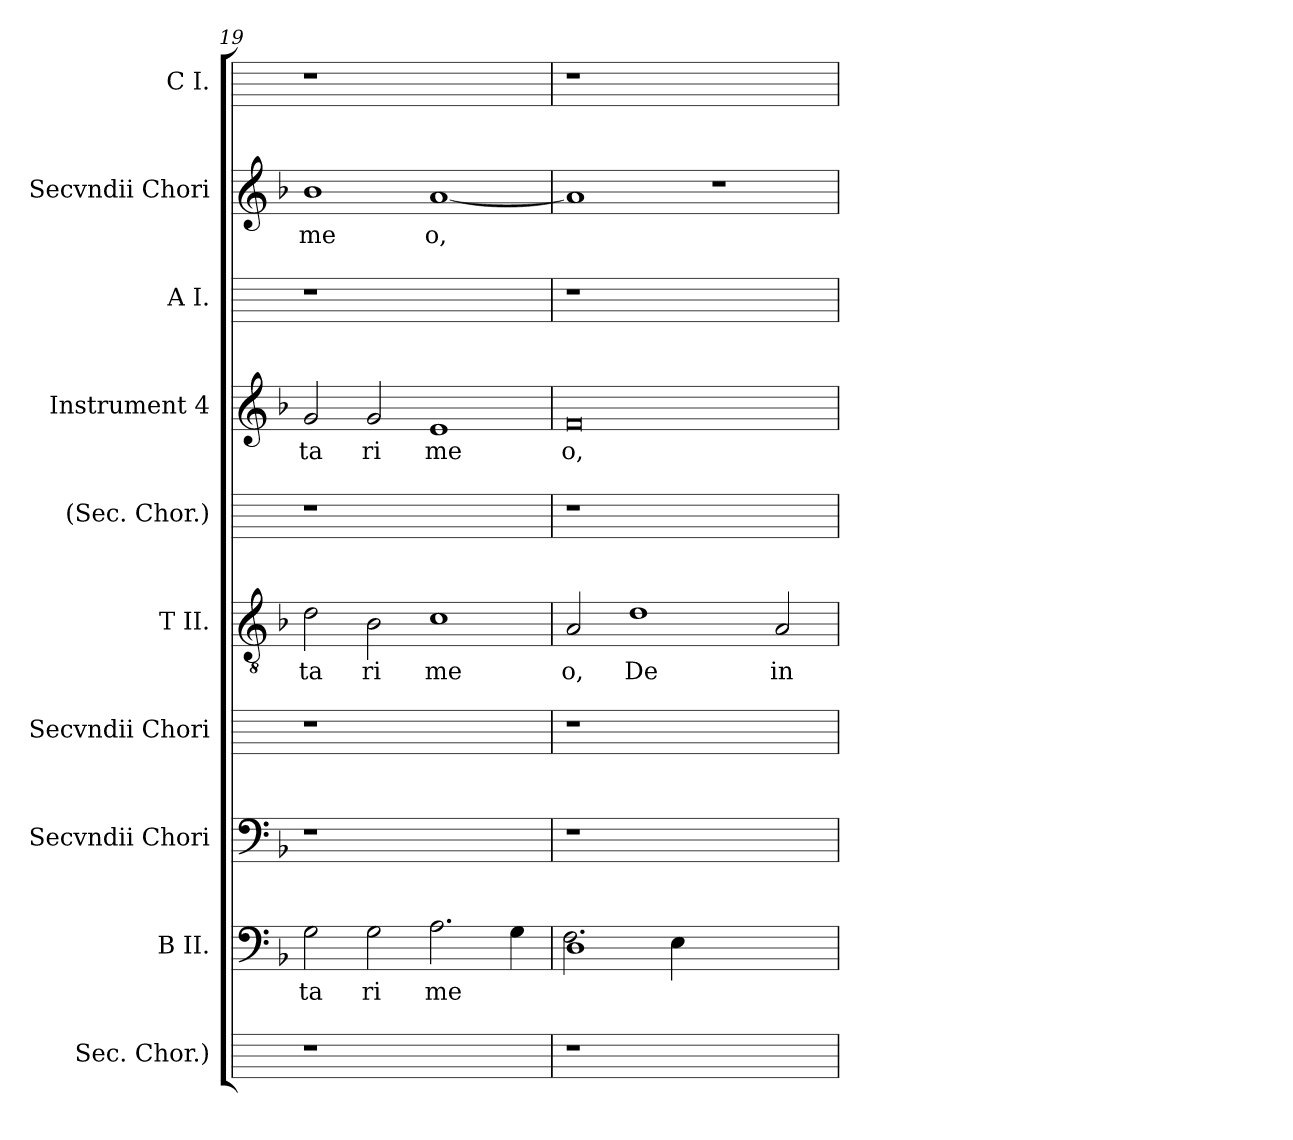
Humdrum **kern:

**kern	**kern	**text	**kern	**kern	**kern	**text	**kern	**kern	**text	**kern	**kern	**text	**kern
*part10	*part9	*part9	*part8	*part7	*part6	*part6	*part5	*part4	*part4	*part3	*part2	*part2	*part1
*staff10	*staff9	*staff9	*staff8	*staff7	*staff6	*staff6	*staff5	*staff4	*staff4	*staff3	*staff2	*staff2	*staff1
*I"Sec. Chor.)	*I"B II.	*	*I"Secvndii Chori	*I"Secvndii Chori	*I"T II.	*	*I"(Sec. Chor.)	*I"Instrument 4	*	*I"A I.	*I"Secvndii Chori	*	*I"C I.
*I'Ch	*I'B II.	*	*I'Sec. Chor.	*I'Ch	*I'T II.	*	*I'Ch	*	*	*I'A I.	*I'C II.	*	*I'C I.
*	*clefF4	*	*clefF4	*	*clefGv2	*	*	*clefG2	*	*	*clefG2	*	*
*	*k[b-]	*	*k[b-]	*	*k[b-]	*	*	*k[b-]	*	*	*k[b-]	*	*
*	*F:	*	*F:	*	*F:	*	*	*F:	*	*	*F:	*	*
=19	=19	=19	=19	=19	=19	=19	=19	=19	=19	=19	=19	=19	=19
!	!	!LO:LY:b:cj	!	!	!	!LO:LY:b:cj	!	!	!LO:LY:b:cj	!	!	!LO:LY:b:cj	!
1r	2G\	ta	1r	1r	2d\	ta	1r	2g/	ta	1r	1b-	me	1r
!	!	!LO:LY:b:cj	!	!	!	!LO:LY:b:cj	!	!	!LO:LY:b:cj	!	!	!	!
.	2G\	ri	.	.	2B-\	ri	.	2g/	ri	.	.	.	.
!	!	!LO:LY:b	!	!	!	!LO:LY:b:cj	!	!	!LO:LY:b:cj	!	!	!LO:LY:b:cj	!
1ryy	2.A\	me	1ryy	1ryy	1c	me	1ryy	1e	me	1ryy	[>1a	o,	1ryy
.	4G\	.	.	.	.	.	.	.	.	.	.	.	.
!!LO:LB:g=z
=20	=20	=20	=20	=20	=20	=20	=20	=20	=20	=20	=20	=20	=20
*	*^	*	*	*	*	*	*	*	*	*	*	*	*
!	!	!	!	!	!	!	!LO:LY:b:cj	!	!LO:N:vis=0	!LO:LY:b:cj	!	!	!	!
1r	1D	2.F\	.	1r	1r	2A/	o,	1r	1f	o,	1r	1a]	.	1r
!	!	!	!	!	!	!	!LO:LY:b:cj	!	!	!	!	!	!	!
.	.	.	.	.	.	1d	De	.	.	.	.	.	.	.
.	.	4E\	.	.	.	.	.	.	.	.	.	.	.	.
1ryy	1ryy	1ryy	.	1ryy	1ryy	.	.	1ryy	1ryy	.	1ryy	1r	.	1ryy
!	!	!	!	!	!	!	!LO:LY:b:cj	!	!	!	!	!	!	!
.	.	.	.	.	.	2A/	in	.	.	.	.	.	.	.
*	*v	*v	*	*	*	*	*	*	*	*	*	*	*	*
=	=	=	=	=	=	=	=	=	=	=	=	=	=
*-	*-	*-	*-	*-	*-	*-	*-	*-	*-	*-	*-	*-	*-
